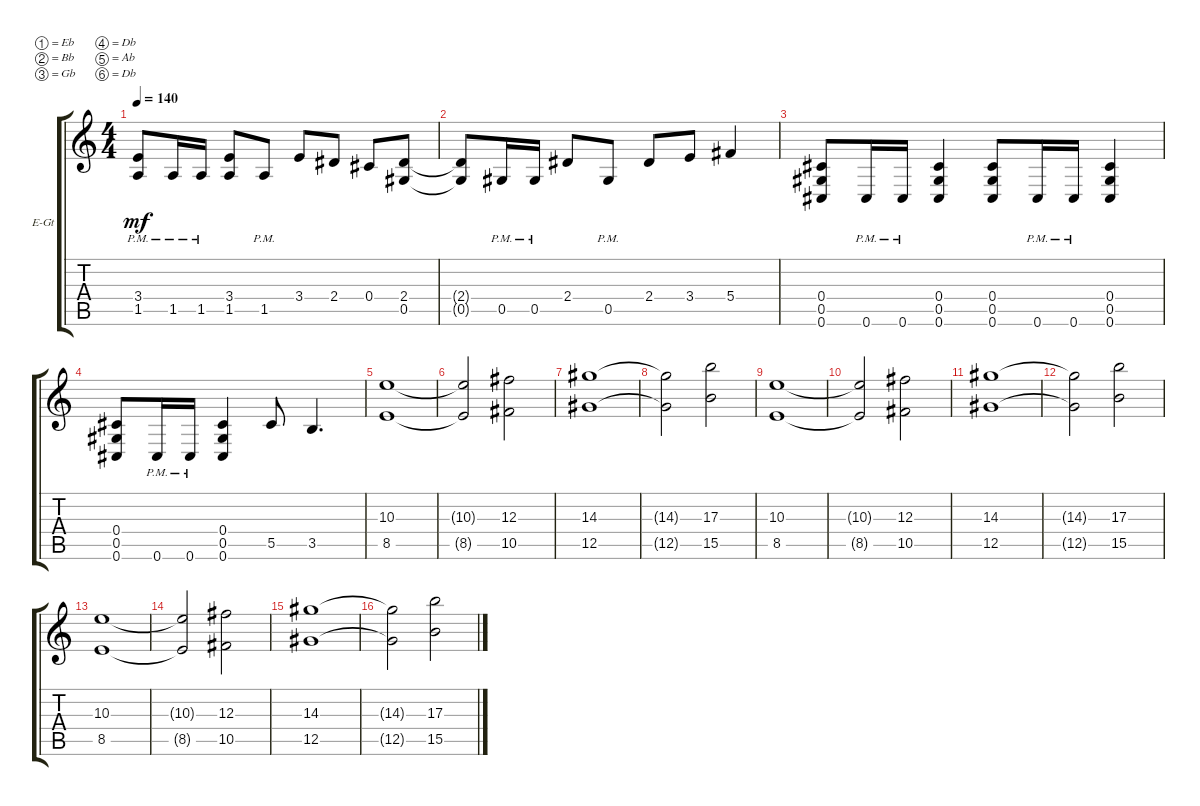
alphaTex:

\defaultSystemsLayout 4
\bracketExtendMode groupsimilarinstruments
\firstSystemTrackNameOrientation horizontal
\otherSystemsTrackNameOrientation horizontal
\track ("Electric Guitar" "E-Gt") {instrument distortionguitar}
\staff {score tabs}
\tuning (Eb4 Bb3 Gb3 Db3 Ab2 Db2)
\ts (4 4)
\tempo 140
\clef g2
\ks c
(1.5{pm} 3.4{pm}).8{dy mf} 1.5{pm}.16 1.5{pm}.16 (1.5 3.4).8 1.5{pm}.8 3.4.8 2.4.8 0.4.8 (2.4 0.5).8 |
(0.5{t} 2.4{t}).8 0.5{pm}.16 0.5{pm}.16 2.4.8 0.5{pm}.8 2.4.8 3.4.8 5.4.4 |
(0.6 0.5 0.4).8 0.6{pm}.16 0.6{pm}.16 (0.6 0.5 0.4).4 (0.6 0.5 0.4).8 0.6{pm}.16 0.6{pm}.16 (0.6 0.5 0.4).4 |
(0.6 0.5 0.4).8 0.6{pm}.16 0.6{pm}.16 (0.6 0.5 0.4).4 5.5.8 3.5.4{d} |
(8.5 10.3).1 |
(10.3{t} 8.5{t}).2 (10.5 12.3).2 |
(14.3 12.5).1 |
(12.5{t} 14.3{t}).2 (15.5 17.3).2 |
(8.5 10.3).1 |
(10.3{t} 8.5{t}).2 (10.5 12.3).2 |
(14.3 12.5).1 |
(12.5{t} 14.3{t}).2 (15.5 17.3).2 |
(8.5 10.3).1 |
(10.3{t} 8.5{t}).2 (10.5 12.3).2 |
(14.3 12.5).1 |
(12.5{t} 14.3{t}).2 (15.5 17.3).2
